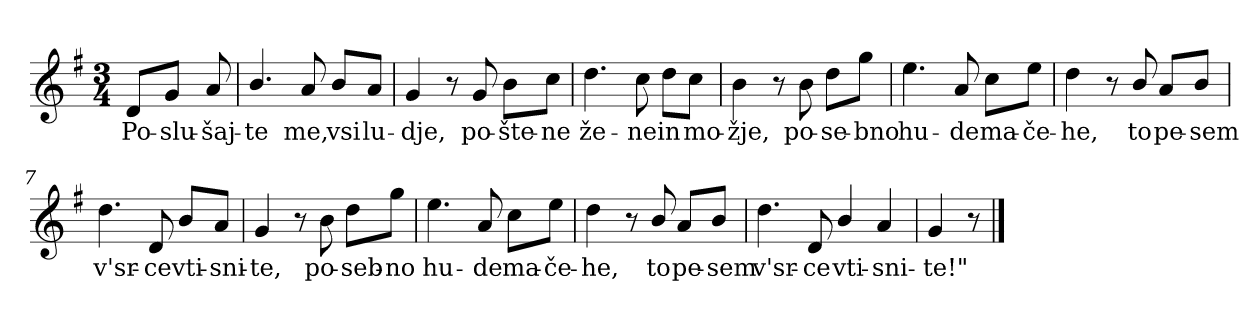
**kern	**text
*part1	*part1
*staff1	*staff1
*clefG2	*
*k[f#]	*
*G:	*
*M3/4	*
=	=
8d/L	Po-
8g/J	-slu-
8a/	-šaj-
=1	=1
4.b/	-te
8a/	me,
8b/L	vsi
8a/J	lu-
=2	=2
4g/	-dje,
8r	.
8g/	po-
8b\L	-šte-
8cc\J	-ne
=3	=3
4.dd\	že-
8cc\	-ne
8dd\L	in
8cc\J	mo-
=4	=4
4b\	-žje,
8r	.
8b\	po-
8dd\L	-se-
8gg\J	-bno
!!LO:LB:g=z
=5	=5
4.ee\	hu-
8a/	-de
8cc\L	ma-
8ee\J	-če-
=6	=6
4dd\	-he,
8r	.
8b/	to
8a/L	pe-
8b/J	-sem
=7	=7
4.dd\	v'sr-
8d/	-ce
8b/L	vti-
8a/J	-sni-
=8	=8
4g/	-te,
8r	.
8b\	po-
8dd\L	-seb-
8gg\J	-no
!!LO:LB:g=z
=9	=9
4.ee\	hu-
8a/	-de
8cc\L	ma-
8ee\J	-če-
=10	=10
4dd\	-he,
8r	.
8b/	to
8a/L	pe-
8b/J	-sem
=11	=11
4.dd\	v'sr-
8d/	-ce
4b/	vti-
4a/	-sni-
=12	=12
4g/	-te!"
8r	.
==	==
*-	*-
